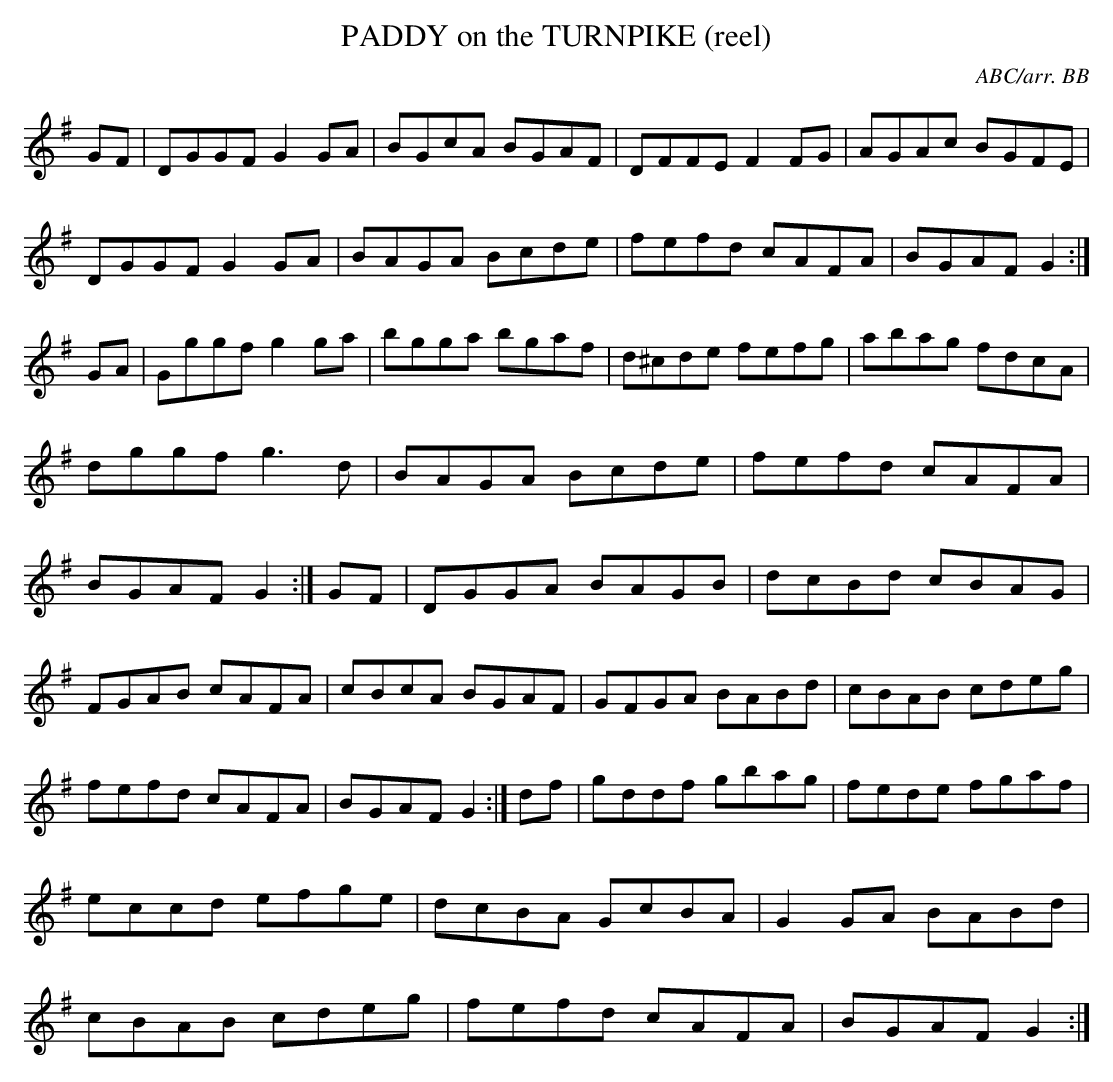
X:1
T:PADDY on the TURNPIKE (reel)\
C:ABC/arr. BB\
It's a very nice setting of a tune that as played today - as two parts \
consisting of mm 1-16 below - replaces the F sharps with F naturals \
(except in mm 8 and 16). "Flowers of Limerick" is another name for the \
tune played this way (cf. Allan's Irish Fiddler, tunefolder 11).\
M:C\
K:G\
GF|DGGF G2GA|BGcA BGAF|DFFE F2FG|AGAc BGFE|\
DGGF G2GA|BAGA Bcde|fefd cAFA|BGAF G2 :|\
GA|Gggf g2ga|bgga bgaf|d^cde fefg|abag fdcA|\
dggf g3d|BAGA Bcde|fefd cAFA|BGAF G2 :|\
GF|DGGA BAGB|dcBd cBAG|FGAB cAFA|cBcA BGAF|\
GFGA BABd|cBAB cdeg|fefd cAFA|BGAF G2 :|\
df|gddf gbag|fede fgaf|eccd efge|dcBA GcBA|\
G2GA BABd|cBAB cdeg|fefd cAFA|BGAF G2 :|\
\
\
